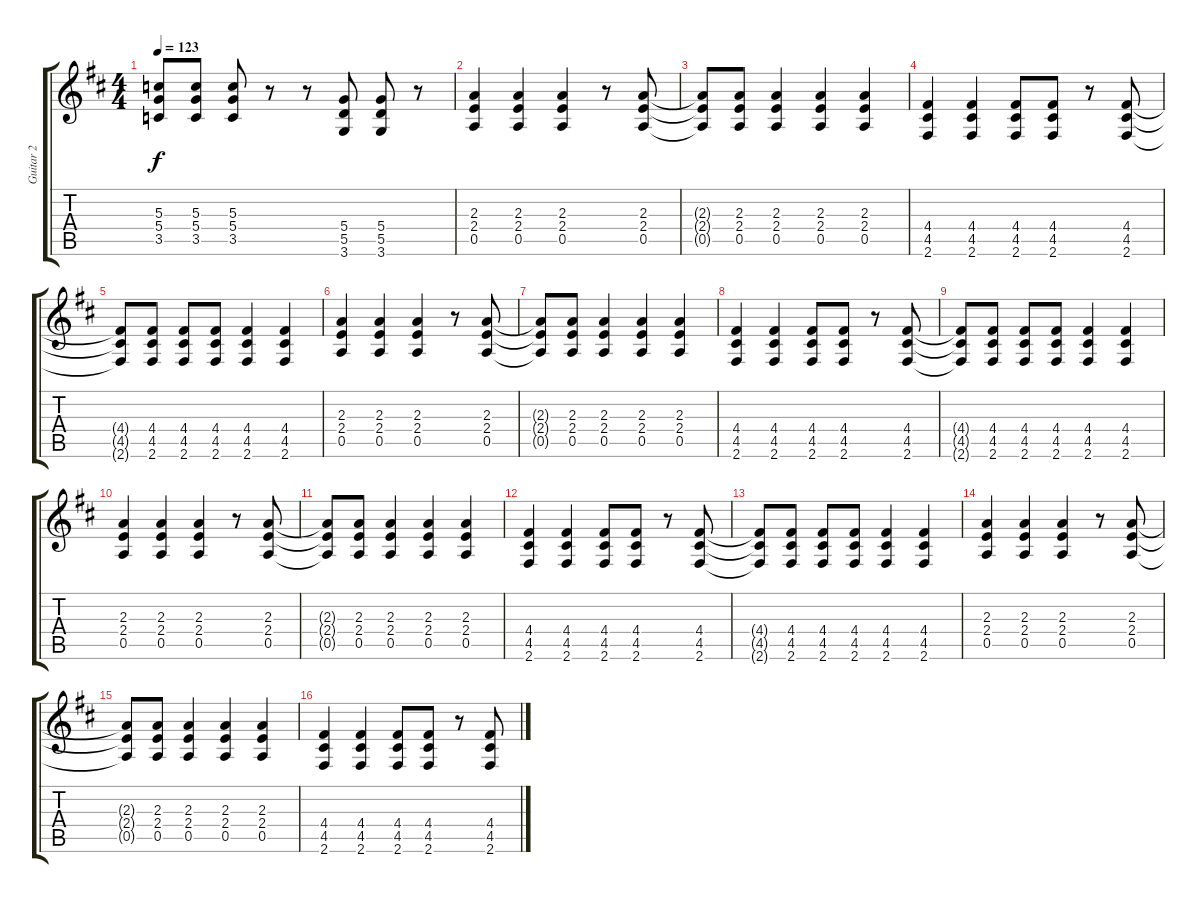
\track ("Guitar 2" "Guitar 2") {instrument overdrivenguitar}
\staff {score tabs}
\tuning (E4 B3 G3 D3 A2 E2) {hide}
\ts (4 4)
\tempo 123
\clef g2
\ks d
(5.3 5.4 3.5).8{dy f} (5.3 5.4 3.5).8 (5.3 5.4 3.5).8 r.8 r.8 (5.4 5.5 3.6).8 (5.4 5.5 3.6).8 r.8 |
(2.3 2.4 0.5).4 (2.3 2.4 0.5).4 (2.3 2.4 0.5).4 r.8 (2.3 2.4 0.5).8 |
(2.3{t} 2.4{t} 0.5{t}).8 (2.3 2.4 0.5).8 (2.3 2.4 0.5).4 (2.3 2.4 0.5).4 (2.3 2.4 0.5).4 |
(4.4 4.5 2.6).4 (4.4 4.5 2.6).4 (4.4 4.5 2.6).8 (4.4 4.5 2.6).8 r.8 (4.4 4.5 2.6).8 |
(4.4{t} 4.5{t} 2.6{t}).8 (4.4 4.5 2.6).8 (4.4 4.5 2.6).8 (4.4 4.5 2.6).8 (4.4 4.5 2.6).4 (4.4 4.5 2.6).4 |
(2.3 2.4 0.5).4 (2.3 2.4 0.5).4 (2.3 2.4 0.5).4 r.8 (2.3 2.4 0.5).8 |
(2.3{t} 2.4{t} 0.5{t}).8 (2.3 2.4 0.5).8 (2.3 2.4 0.5).4 (2.3 2.4 0.5).4 (2.3 2.4 0.5).4 |
(4.4 4.5 2.6).4 (4.4 4.5 2.6).4 (4.4 4.5 2.6).8 (4.4 4.5 2.6).8 r.8 (4.4 4.5 2.6).8 |
(4.4{t} 4.5{t} 2.6{t}).8 (4.4 4.5 2.6).8 (4.4 4.5 2.6).8 (4.4 4.5 2.6).8 (4.4 4.5 2.6).4 (4.4 4.5 2.6).4 |
(2.3 2.4 0.5).4 (2.3 2.4 0.5).4 (2.3 2.4 0.5).4 r.8 (2.3 2.4 0.5).8 |
(2.3{t} 2.4{t} 0.5{t}).8 (2.3 2.4 0.5).8 (2.3 2.4 0.5).4 (2.3 2.4 0.5).4 (2.3 2.4 0.5).4 |
(4.4 4.5 2.6).4 (4.4 4.5 2.6).4 (4.4 4.5 2.6).8 (4.4 4.5 2.6).8 r.8 (4.4 4.5 2.6).8 |
(4.4{t} 4.5{t} 2.6{t}).8 (4.4 4.5 2.6).8 (4.4 4.5 2.6).8 (4.4 4.5 2.6).8 (4.4 4.5 2.6).4 (4.4 4.5 2.6).4 |
(2.3 2.4 0.5).4 (2.3 2.4 0.5).4 (2.3 2.4 0.5).4 r.8 (2.3 2.4 0.5).8 |
(2.3{t} 2.4{t} 0.5{t}).8 (2.3 2.4 0.5).8 (2.3 2.4 0.5).4 (2.3 2.4 0.5).4 (2.3 2.4 0.5).4 |
(4.4 4.5 2.6).4 (4.4 4.5 2.6).4 (4.4 4.5 2.6).8 (4.4 4.5 2.6).8 r.8 (4.4 4.5 2.6).8
